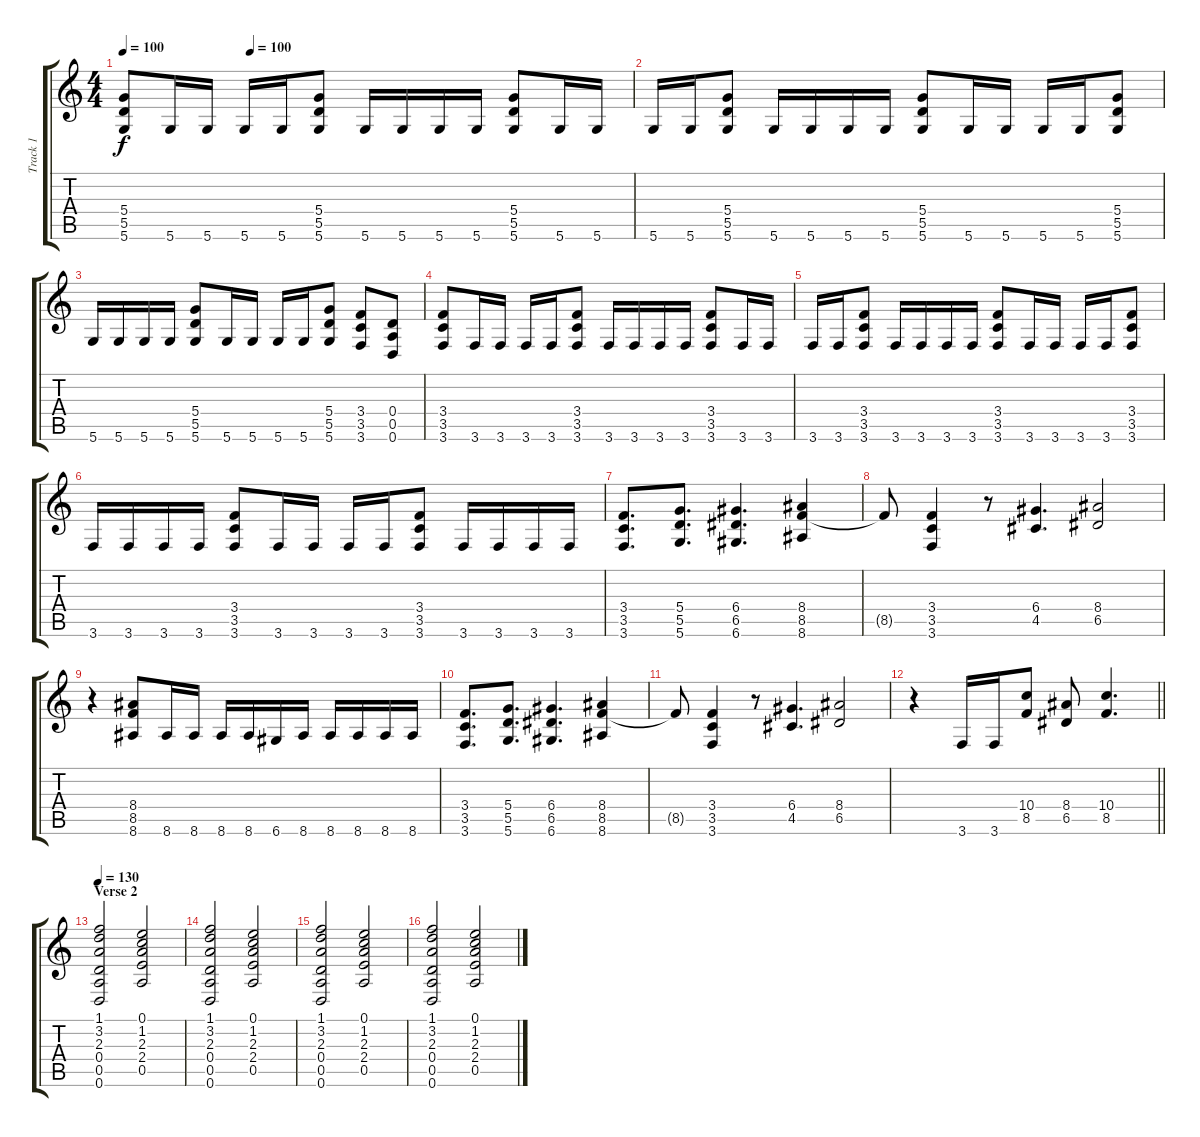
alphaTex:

\track ("Track 1" "Track 1") {instrument distortionguitar}
\staff {score tabs}
\tuning (E4 B3 G3 D3 A2 D2) {hide}
\ts (4 4)
\tempo 100
\tempo (100 0.25)
\clef g2
\ks c
(5.4 5.5 5.6).8{dy f} 5.6.16 5.6.16 5.6.16 5.6.16 (5.4 5.5 5.6).8 5.6.16 5.6.16 5.6.16 5.6.16 (5.4 5.5 5.6).8 5.6.16 5.6.16 |
5.6.16 5.6.16 (5.4 5.5 5.6).8 5.6.16 5.6.16 5.6.16 5.6.16 (5.4 5.5 5.6).8 5.6.16 5.6.16 5.6.16 5.6.16 (5.4 5.5 5.6).8 |
5.6.16 5.6.16 5.6.16 5.6.16 (5.4 5.5 5.6).8 5.6.16 5.6.16 5.6.16 5.6.16 (5.4 5.5 5.6).8 (3.4 3.5 3.6).8 (0.4 0.5 0.6).8 |
(3.4 3.5 3.6).8 3.6.16 3.6.16 3.6.16 3.6.16 (3.4 3.5 3.6).8 3.6.16 3.6.16 3.6.16 3.6.16 (3.4 3.5 3.6).8 3.6.16 3.6.16 |
3.6.16 3.6.16 (3.4 3.5 3.6).8 3.6.16 3.6.16 3.6.16 3.6.16 (3.4 3.5 3.6).8 3.6.16 3.6.16 3.6.16 3.6.16 (3.4 3.5 3.6).8 |
3.6.16 3.6.16 3.6.16 3.6.16 (3.4 3.5 3.6).8 3.6.16 3.6.16 3.6.16 3.6.16 (3.4 3.5 3.6).8 3.6.16 3.6.16 3.6.16 3.6.16 |
(3.4 3.5 3.6).8{d} (5.4 5.5 5.6).8{d} (6.4 6.5 6.6).4{d} (8.4 8.5 8.6).4 |
8.5{t}.8 (3.4 3.5 3.6).4 r.8 (6.4 4.5).4{d} (8.4 6.5).2 |
r.4 (8.4 8.5 8.6).8 8.6.16 8.6.16 8.6.16 8.6.16 6.6.16 8.6.16 8.6.16 8.6.16 8.6.16 8.6.16 |
(3.4 3.5 3.6).8{d} (5.4 5.5 5.6).8{d} (6.4 6.5 6.6).4{d} (8.4 8.5 8.6).4 |
8.5{t}.8 (3.4 3.5 3.6).4 r.8 (6.4 4.5).4{d} (8.4 6.5).2 |
\barLineRight lightlight
r.4 3.6.16 3.6.16 (10.4 8.5).8 (8.4 6.5).8 (10.4 8.5).4{d} |
\section ("" "Verse 2")
\tempo 130
(1.1 3.2 2.3 0.4 0.5 0.6).2{instrument acousticguitarsteel} (0.1 1.2 2.3 2.4 0.5).2 |
(1.1 3.2 2.3 0.4 0.5 0.6).2 (0.1 1.2 2.3 2.4 0.5).2 |
(1.1 3.2 2.3 0.4 0.5 0.6).2{instrument acousticguitarsteel} (0.1 1.2 2.3 2.4 0.5).2 |
(1.1 3.2 2.3 0.4 0.5 0.6).2 (0.1 1.2 2.3 2.4 0.5).2
